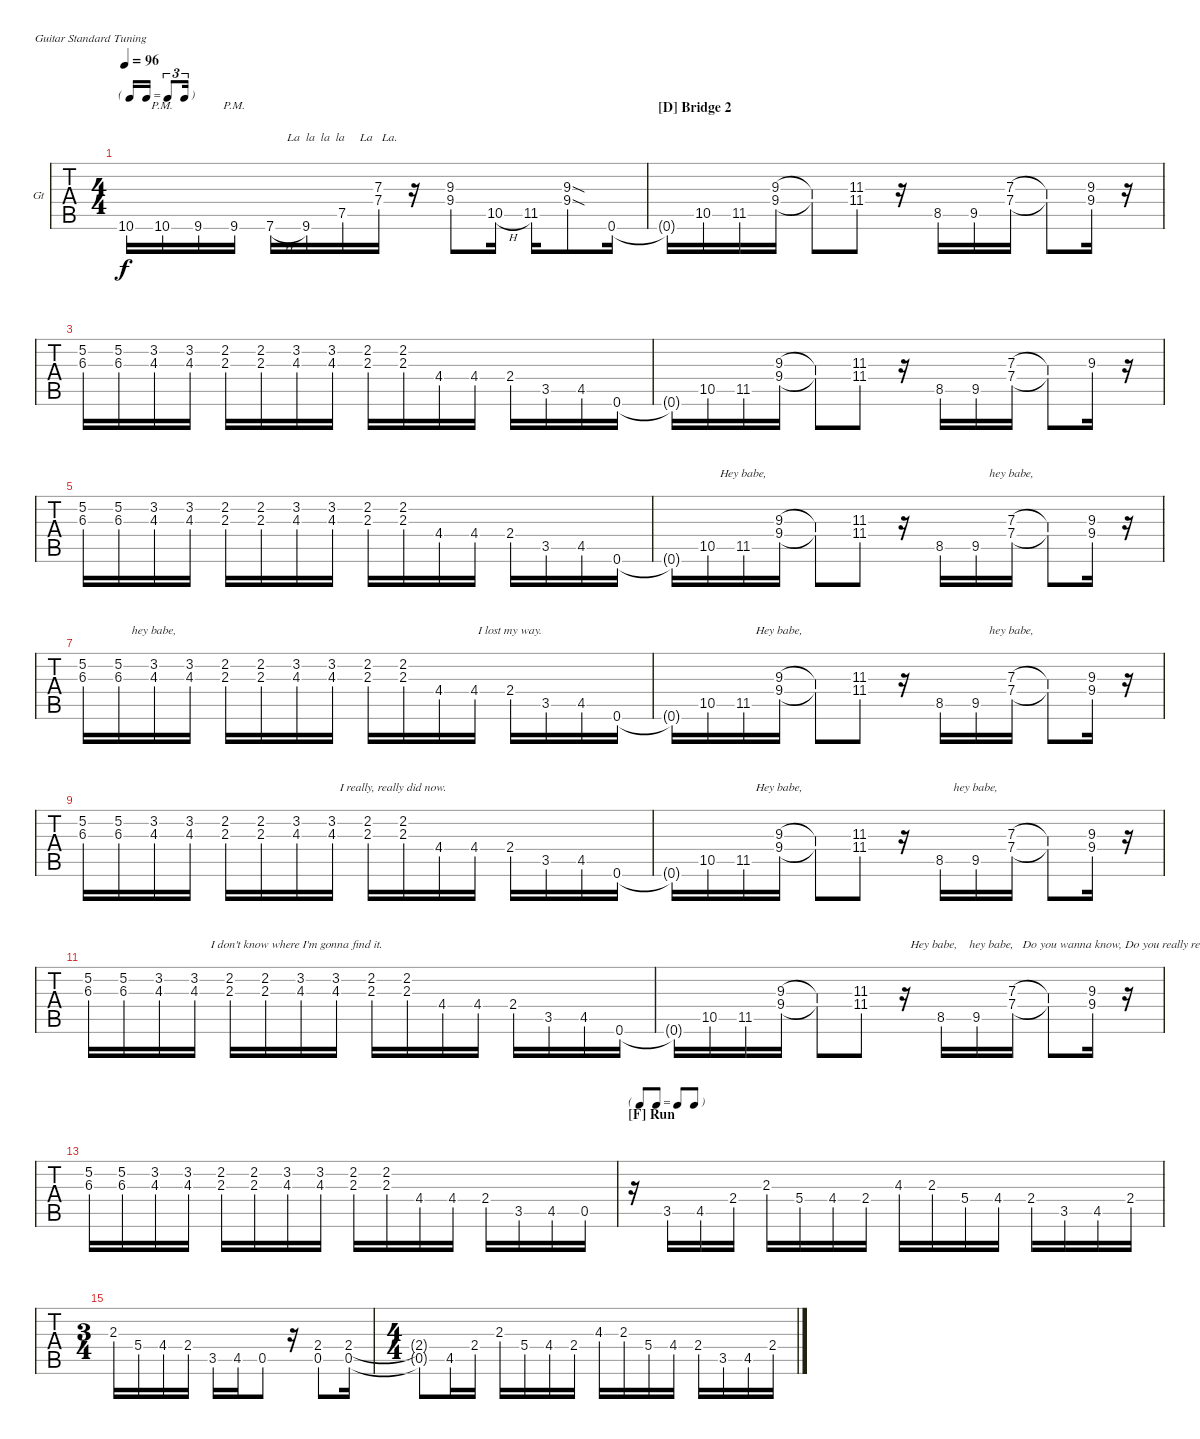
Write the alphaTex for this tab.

\bracketExtendMode nobrackets
\firstSystemTrackNameOrientation horizontal
\otherSystemsTrackNameOrientation horizontal
\defaultBarNumberDisplay FirstOfSystem
\track ("Guitar" "Gt") {instrument overdrivenguitar}
\staff {tabs}
\tuning (E4 B3 G3 D3 A2 E2)
\ts (4 4)
\tf triplet16th
\tempo 96
\clef g2
\ks a
10.6.16{lyrics (0 "") lyrics (1 "") lyrics (2 "") lyrics (3 "") lyrics (4 "") dy f} 10.6{pm}.16{lyrics (0 "") lyrics (1 "") lyrics (2 "") lyrics (3 "") lyrics (4 "")} 9.6.16{lyrics (0 "") lyrics (1 "") lyrics (2 "") lyrics (3 "") lyrics (4 "")} 9.6{pm}.16{lyrics (0 "") lyrics (1 "") lyrics (2 "") lyrics (3 "") lyrics (4 "")} 7.6{h}.16{lyrics (0 "") lyrics (1 "") lyrics (2 "") lyrics (3 "") lyrics (4 "")} 9.6.16{lyrics (0 "") lyrics (1 "") lyrics (2 "") lyrics (3 "") lyrics (4 "")} 7.5.16{lyrics (0 "") lyrics (1 "") lyrics (2 "") lyrics (3 "La  la  la  la     La   La.") lyrics (4 "")} (7.3 7.4).16{lyrics (0 "") lyrics (1 "") lyrics (2 "") lyrics (3 "") lyrics (4 "")} r.16 (9.3{st} 9.4{st}).8{lyrics (0 "") lyrics (1 "") lyrics (2 "") lyrics (3 "") lyrics (4 "")} 10.5{h}.16{lyrics (0 "") lyrics (1 "") lyrics (2 "") lyrics (3 "") lyrics (4 "")} 11.5.16{lyrics (0 "") lyrics (1 "") lyrics (2 "") lyrics (3 "") lyrics (4 "")} (9.3{sod} 9.4{sod}).8{lyrics (0 "") lyrics (1 "") lyrics (2 "") lyrics (3 "") lyrics (4 "")} 0.6.16{lyrics (0 "") lyrics (1 "") lyrics (2 "") lyrics (3 "") lyrics (4 "")} |
\section ("D" "Bridge 2")
0.6{t}.16{lyrics (0 "") lyrics (1 "") lyrics (2 "") lyrics (3 "") lyrics (4 "")} 10.5.16{lyrics (0 "") lyrics (1 "") lyrics (2 "") lyrics (3 "") lyrics (4 "")} 11.5.16{lyrics (0 "") lyrics (1 "") lyrics (2 "") lyrics (3 "") lyrics (4 "")} (9.3 9.4).16{lyrics (0 "") lyrics (1 "") lyrics (2 "") lyrics (3 "") lyrics (4 "")} (9.3{t} 9.4{t}).8{lyrics (0 "") lyrics (1 "") lyrics (2 "") lyrics (3 "") lyrics (4 "")} (11.3{st} 11.4{st}).8{lyrics (0 "") lyrics (1 "") lyrics (2 "") lyrics (3 "") lyrics (4 "")} r.16 8.5.16{lyrics (0 "") lyrics (1 "") lyrics (2 "") lyrics (3 "") lyrics (4 "")} 9.5.16{lyrics (0 "") lyrics (1 "") lyrics (2 "") lyrics (3 "") lyrics (4 "")} (7.3 7.4).16{lyrics (0 "") lyrics (1 "") lyrics (2 "") lyrics (3 "") lyrics (4 "")} (7.3{t} 7.4{t}).8{lyrics (0 "") lyrics (1 "") lyrics (2 "") lyrics (3 "") lyrics (4 "")} (9.3 9.4).16{lyrics (0 "") lyrics (1 "") lyrics (2 "") lyrics (3 "") lyrics (4 "")} r.16 |
(5.2 6.3).16{lyrics (0 "") lyrics (1 "") lyrics (2 "") lyrics (3 "") lyrics (4 "")} (5.2 6.3).16{lyrics (0 "") lyrics (1 "") lyrics (2 "") lyrics (3 "") lyrics (4 "")} (3.2 4.3).16{lyrics (0 "") lyrics (1 "") lyrics (2 "") lyrics (3 "") lyrics (4 "")} (3.2 4.3).16{lyrics (0 "") lyrics (1 "") lyrics (2 "") lyrics (3 "") lyrics (4 "")} (2.2 2.3).16{lyrics (0 "") lyrics (1 "") lyrics (2 "") lyrics (3 "") lyrics (4 "")} (2.2 2.3).16{lyrics (0 "") lyrics (1 "") lyrics (2 "") lyrics (3 "") lyrics (4 "")} (3.2 4.3).16{lyrics (0 "") lyrics (1 "") lyrics (2 "") lyrics (3 "") lyrics (4 "")} (3.2 4.3).16{lyrics (0 "") lyrics (1 "") lyrics (2 "") lyrics (3 "") lyrics (4 "")} (2.2 2.3).16{lyrics (0 "") lyrics (1 "") lyrics (2 "") lyrics (3 "") lyrics (4 "")} (2.2 2.3).16{lyrics (0 "") lyrics (1 "") lyrics (2 "") lyrics (3 "") lyrics (4 "")} 4.4.16{lyrics (0 "") lyrics (1 "") lyrics (2 "") lyrics (3 "") lyrics (4 "")} 4.4.16{lyrics (0 "") lyrics (1 "") lyrics (2 "") lyrics (3 "") lyrics (4 "")} 2.4.16{lyrics (0 "") lyrics (1 "") lyrics (2 "") lyrics (3 "") lyrics (4 "")} 3.5.16{lyrics (0 "") lyrics (1 "") lyrics (2 "") lyrics (3 "") lyrics (4 "")} 4.5.16{lyrics (0 "") lyrics (1 "") lyrics (2 "") lyrics (3 "") lyrics (4 "")} 0.6.16{lyrics (0 "") lyrics (1 "") lyrics (2 "") lyrics (3 "") lyrics (4 "")} |
0.6{t}.16{lyrics (0 "") lyrics (1 "") lyrics (2 "") lyrics (3 "") lyrics (4 "")} 10.5.16{lyrics (0 "") lyrics (1 "") lyrics (2 "") lyrics (3 "") lyrics (4 "")} 11.5.16{lyrics (0 "") lyrics (1 "") lyrics (2 "") lyrics (3 "") lyrics (4 "")} (9.3 9.4).16{lyrics (0 "") lyrics (1 "") lyrics (2 "") lyrics (3 "") lyrics (4 "")} (9.3{t} 9.4{t}).8{lyrics (0 "") lyrics (1 "") lyrics (2 "") lyrics (3 "") lyrics (4 "")} (11.3{st} 11.4{st}).8{lyrics (0 "") lyrics (1 "") lyrics (2 "") lyrics (3 "") lyrics (4 "")} r.16 8.5.16{lyrics (0 "") lyrics (1 "") lyrics (2 "") lyrics (3 "") lyrics (4 "")} 9.5.16{lyrics (0 "") lyrics (1 "") lyrics (2 "") lyrics (3 "") lyrics (4 "")} (7.3 7.4).16{lyrics (0 "") lyrics (1 "") lyrics (2 "") lyrics (3 "") lyrics (4 "")} (7.3{t} 7.4{t}).8{lyrics (0 "") lyrics (1 "") lyrics (2 "") lyrics (3 "") lyrics (4 "")} 9.3.16{lyrics (0 "") lyrics (1 "") lyrics (2 "") lyrics (3 "") lyrics (4 "")} r.16 |
(5.2 6.3).16{lyrics (0 "") lyrics (1 "") lyrics (2 "") lyrics (3 "") lyrics (4 "")} (5.2 6.3).16{lyrics (0 "") lyrics (1 "") lyrics (2 "") lyrics (3 "") lyrics (4 "")} (3.2 4.3).16{lyrics (0 "") lyrics (1 "") lyrics (2 "") lyrics (3 "") lyrics (4 "")} (3.2 4.3).16{lyrics (0 "") lyrics (1 "") lyrics (2 "") lyrics (3 "") lyrics (4 "")} (2.2 2.3).16{lyrics (0 "") lyrics (1 "") lyrics (2 "") lyrics (3 "") lyrics (4 "")} (2.2 2.3).16{lyrics (0 "") lyrics (1 "") lyrics (2 "") lyrics (3 "") lyrics (4 "")} (3.2 4.3).16{lyrics (0 "") lyrics (1 "") lyrics (2 "") lyrics (3 "") lyrics (4 "")} (3.2 4.3).16{lyrics (0 "") lyrics (1 "") lyrics (2 "") lyrics (3 "") lyrics (4 "")} (2.2 2.3).16{lyrics (0 "") lyrics (1 "") lyrics (2 "") lyrics (3 "") lyrics (4 "")} (2.2 2.3).16{lyrics (0 "") lyrics (1 "") lyrics (2 "") lyrics (3 "") lyrics (4 "")} 4.4.16{lyrics (0 "") lyrics (1 "") lyrics (2 "") lyrics (3 "") lyrics (4 "")} 4.4.16{lyrics (0 "") lyrics (1 "") lyrics (2 "") lyrics (3 "") lyrics (4 "")} 2.4.16{lyrics (0 "") lyrics (1 "") lyrics (2 "") lyrics (3 "") lyrics (4 "")} 3.5.16{lyrics (0 "") lyrics (1 "") lyrics (2 "") lyrics (3 "") lyrics (4 "")} 4.5.16{lyrics (0 "") lyrics (1 "") lyrics (2 "") lyrics (3 "") lyrics (4 "")} 0.6.16{lyrics (0 "") lyrics (1 "") lyrics (2 "") lyrics (3 "") lyrics (4 "")} |
0.6{t}.16{lyrics (0 "") lyrics (1 "") lyrics (2 "") lyrics (3 "") lyrics (4 "")} 10.5.16{lyrics (0 "") lyrics (1 "") lyrics (2 "") lyrics (3 "") lyrics (4 "")} 11.5.16{lyrics (0 "") lyrics (1 "") lyrics (2 "") lyrics (3 "") lyrics (4 "Hey babe,")} (9.3 9.4).16{lyrics (0 "") lyrics (1 "") lyrics (2 "") lyrics (3 "") lyrics (4 "")} (9.3{t} 9.4{t}).8{lyrics (0 "") lyrics (1 "") lyrics (2 "") lyrics (3 "") lyrics (4 "")} (11.3{st} 11.4{st}).8{lyrics (0 "") lyrics (1 "") lyrics (2 "") lyrics (3 "") lyrics (4 "")} r.16 8.5.16{lyrics (0 "") lyrics (1 "") lyrics (2 "") lyrics (3 "") lyrics (4 "")} 9.5.16{lyrics (0 "") lyrics (1 "") lyrics (2 "") lyrics (3 "") lyrics (4 "")} (7.3 7.4).16{lyrics (0 "") lyrics (1 "") lyrics (2 "") lyrics (3 "") lyrics (4 "hey babe,")} (7.3{t} 7.4{t}).8{lyrics (0 "") lyrics (1 "") lyrics (2 "") lyrics (3 "") lyrics (4 "")} (9.3 9.4).16{lyrics (0 "") lyrics (1 "") lyrics (2 "") lyrics (3 "") lyrics (4 "")} r.16 |
(5.2 6.3).16{lyrics (0 "") lyrics (1 "") lyrics (2 "") lyrics (3 "") lyrics (4 "")} (5.2 6.3).16{lyrics (0 "") lyrics (1 "") lyrics (2 "") lyrics (3 "") lyrics (4 "")} (3.2 4.3).16{lyrics (0 "") lyrics (1 "") lyrics (2 "") lyrics (3 "") lyrics (4 "hey babe,")} (3.2 4.3).16{lyrics (0 "") lyrics (1 "") lyrics (2 "") lyrics (3 "") lyrics (4 "")} (2.2 2.3).16{lyrics (0 "") lyrics (1 "") lyrics (2 "") lyrics (3 "") lyrics (4 "")} (2.2 2.3).16{lyrics (0 "") lyrics (1 "") lyrics (2 "") lyrics (3 "") lyrics (4 "")} (3.2 4.3).16{lyrics (0 "") lyrics (1 "") lyrics (2 "") lyrics (3 "") lyrics (4 "")} (3.2 4.3).16{lyrics (0 "") lyrics (1 "") lyrics (2 "") lyrics (3 "") lyrics (4 "")} (2.2 2.3).16{lyrics (0 "") lyrics (1 "") lyrics (2 "") lyrics (3 "") lyrics (4 "")} (2.2 2.3).16{lyrics (0 "") lyrics (1 "") lyrics (2 "") lyrics (3 "") lyrics (4 "")} 4.4.16{lyrics (0 "") lyrics (1 "") lyrics (2 "") lyrics (3 "") lyrics (4 "")} 4.4.16{lyrics (0 "") lyrics (1 "") lyrics (2 "") lyrics (3 "") lyrics (4 "")} 2.4.16{lyrics (0 "") lyrics (1 "") lyrics (2 "") lyrics (3 "") lyrics (4 "I lost my way.")} 3.5.16{lyrics (0 "") lyrics (1 "") lyrics (2 "") lyrics (3 "") lyrics (4 "")} 4.5.16{lyrics (0 "") lyrics (1 "") lyrics (2 "") lyrics (3 "") lyrics (4 "")} 0.6.16{lyrics (0 "") lyrics (1 "") lyrics (2 "") lyrics (3 "") lyrics (4 "")} |
0.6{t}.16{lyrics (0 "") lyrics (1 "") lyrics (2 "") lyrics (3 "") lyrics (4 "")} 10.5.16{lyrics (0 "") lyrics (1 "") lyrics (2 "") lyrics (3 "") lyrics (4 "")} 11.5.16{lyrics (0 "") lyrics (1 "") lyrics (2 "") lyrics (3 "") lyrics (4 "")} (9.3 9.4).16{lyrics (0 "") lyrics (1 "") lyrics (2 "") lyrics (3 "") lyrics (4 "Hey babe,")} (9.3{t} 9.4{t}).8{lyrics (0 "") lyrics (1 "") lyrics (2 "") lyrics (3 "") lyrics (4 "")} (11.3{st} 11.4{st}).8{lyrics (0 "") lyrics (1 "") lyrics (2 "") lyrics (3 "") lyrics (4 "")} r.16 8.5.16{lyrics (0 "") lyrics (1 "") lyrics (2 "") lyrics (3 "") lyrics (4 "")} 9.5.16{lyrics (0 "") lyrics (1 "") lyrics (2 "") lyrics (3 "") lyrics (4 "")} (7.3 7.4).16{lyrics (0 "") lyrics (1 "") lyrics (2 "") lyrics (3 "") lyrics (4 "hey babe,")} (7.3{t} 7.4{t}).8{lyrics (0 "") lyrics (1 "") lyrics (2 "") lyrics (3 "") lyrics (4 "")} (9.3 9.4).16{lyrics (0 "") lyrics (1 "") lyrics (2 "") lyrics (3 "") lyrics (4 "")} r.16 |
(5.2 6.3).16{lyrics (0 "") lyrics (1 "") lyrics (2 "") lyrics (3 "") lyrics (4 "")} (5.2 6.3).16{lyrics (0 "") lyrics (1 "") lyrics (2 "") lyrics (3 "") lyrics (4 "")} (3.2 4.3).16{lyrics (0 "") lyrics (1 "") lyrics (2 "") lyrics (3 "") lyrics (4 "")} (3.2 4.3).16{lyrics (0 "") lyrics (1 "") lyrics (2 "") lyrics (3 "") lyrics (4 "")} (2.2 2.3).16{lyrics (0 "") lyrics (1 "") lyrics (2 "") lyrics (3 "") lyrics (4 "")} (2.2 2.3).16{lyrics (0 "") lyrics (1 "") lyrics (2 "") lyrics (3 "") lyrics (4 "")} (3.2 4.3).16{lyrics (0 "") lyrics (1 "") lyrics (2 "") lyrics (3 "") lyrics (4 "")} (3.2 4.3).16{lyrics (0 "") lyrics (1 "") lyrics (2 "") lyrics (3 "") lyrics (4 "")} (2.2 2.3).16{lyrics (0 "") lyrics (1 "") lyrics (2 "") lyrics (3 "") lyrics (4 "                 I really, really did now.")} (2.2 2.3).16{lyrics (0 "") lyrics (1 "") lyrics (2 "") lyrics (3 "") lyrics (4 "")} 4.4.16{lyrics (0 "") lyrics (1 "") lyrics (2 "") lyrics (3 "") lyrics (4 "")} 4.4.16{lyrics (0 "") lyrics (1 "") lyrics (2 "") lyrics (3 "") lyrics (4 "")} 2.4.16{lyrics (0 "") lyrics (1 "") lyrics (2 "") lyrics (3 "") lyrics (4 "")} 3.5.16{lyrics (0 "") lyrics (1 "") lyrics (2 "") lyrics (3 "") lyrics (4 "")} 4.5.16{lyrics (0 "") lyrics (1 "") lyrics (2 "") lyrics (3 "") lyrics (4 "")} 0.6.16{lyrics (0 "") lyrics (1 "") lyrics (2 "") lyrics (3 "") lyrics (4 "")} |
0.6{t}.16{lyrics (0 "") lyrics (1 "") lyrics (2 "") lyrics (3 "") lyrics (4 "")} 10.5.16{lyrics (0 "") lyrics (1 "") lyrics (2 "") lyrics (3 "") lyrics (4 "")} 11.5.16{lyrics (0 "") lyrics (1 "") lyrics (2 "") lyrics (3 "") lyrics (4 "")} (9.3 9.4).16{lyrics (0 "") lyrics (1 "") lyrics (2 "") lyrics (3 "") lyrics (4 "Hey babe,")} (9.3{t} 9.4{t}).8{lyrics (0 "") lyrics (1 "") lyrics (2 "") lyrics (3 "") lyrics (4 "")} (11.3{st} 11.4{st}).8{lyrics (0 "") lyrics (1 "") lyrics (2 "") lyrics (3 "") lyrics (4 "")} r.16 8.5.16{lyrics (0 "") lyrics (1 "") lyrics (2 "") lyrics (3 "") lyrics (4 "")} 9.5.16{lyrics (0 "") lyrics (1 "") lyrics (2 "") lyrics (3 "") lyrics (4 "hey babe,")} (7.3 7.4).16{lyrics (0 "") lyrics (1 "") lyrics (2 "") lyrics (3 "") lyrics (4 "")} (7.3{t} 7.4{t}).8{lyrics (0 "") lyrics (1 "") lyrics (2 "") lyrics (3 "") lyrics (4 "")} (9.3 9.4).16{lyrics (0 "") lyrics (1 "") lyrics (2 "") lyrics (3 "") lyrics (4 "")} r.16 |
(5.2 6.3).16{lyrics (0 "") lyrics (1 "") lyrics (2 "") lyrics (3 "") lyrics (4 "")} (5.2 6.3).16{lyrics (0 "") lyrics (1 "") lyrics (2 "") lyrics (3 "") lyrics (4 "")} (3.2 4.3).16{lyrics (0 "") lyrics (1 "") lyrics (2 "") lyrics (3 "") lyrics (4 "")} (3.2 4.3).16{lyrics (0 "") lyrics (1 "") lyrics (2 "") lyrics (3 "") lyrics (4 "")} (2.2 2.3).16{lyrics (0 "") lyrics (1 "") lyrics (2 "") lyrics (3 "") lyrics (4 "")} (2.2 2.3).16{lyrics (0 "") lyrics (1 "") lyrics (2 "") lyrics (3 "") lyrics (4 "                     I don't know where I'm gonna find it.")} (3.2 4.3).16{lyrics (0 "") lyrics (1 "") lyrics (2 "") lyrics (3 "") lyrics (4 "")} (3.2 4.3).16{lyrics (0 "") lyrics (1 "") lyrics (2 "") lyrics (3 "") lyrics (4 "")} (2.2 2.3).16{lyrics (0 "") lyrics (1 "") lyrics (2 "") lyrics (3 "") lyrics (4 "")} (2.2 2.3).16{lyrics (0 "") lyrics (1 "") lyrics (2 "") lyrics (3 "") lyrics (4 "")} 4.4.16{lyrics (0 "") lyrics (1 "") lyrics (2 "") lyrics (3 "") lyrics (4 "")} 4.4.16{lyrics (0 "") lyrics (1 "") lyrics (2 "") lyrics (3 "") lyrics (4 "")} 2.4.16{lyrics (0 "") lyrics (1 "") lyrics (2 "") lyrics (3 "") lyrics (4 "")} 3.5.16{lyrics (0 "") lyrics (1 "") lyrics (2 "") lyrics (3 "") lyrics (4 "")} 4.5.16{lyrics (0 "") lyrics (1 "") lyrics (2 "") lyrics (3 "") lyrics (4 "")} 0.6.16{lyrics (0 "") lyrics (1 "") lyrics (2 "") lyrics (3 "") lyrics (4 "")} |
0.6{t}.16{lyrics (0 "") lyrics (1 "") lyrics (2 "") lyrics (3 "") lyrics (4 "")} 10.5.16{lyrics (0 "") lyrics (1 "") lyrics (2 "") lyrics (3 "") lyrics (4 "")} 11.5.16{lyrics (0 "") lyrics (1 "") lyrics (2 "") lyrics (3 "") lyrics (4 "")} (9.3 9.4).16{lyrics (0 "") lyrics (1 "") lyrics (2 "") lyrics (3 "") lyrics (4 "")} (9.3{t} 9.4{t}).8{lyrics (0 "") lyrics (1 "") lyrics (2 "") lyrics (3 "") lyrics (4 "")} (11.3{st} 11.4{st}).8{lyrics (0 "") lyrics (1 "") lyrics (2 "") lyrics (3 "") lyrics (4 "")} r.16 8.5.16{lyrics (0 "") lyrics (1 "") lyrics (2 "") lyrics (3 "") lyrics (4 "")} 9.5.16{lyrics (0 "") lyrics (1 "") lyrics (2 "") lyrics (3 "") lyrics (4 "")} (7.3 7.4).16{lyrics (0 "") lyrics (1 "") lyrics (2 "") lyrics (3 "") lyrics (4 "")} (7.3{t} 7.4{t}).8{lyrics (0 "") lyrics (1 "") lyrics (2 "") lyrics (3 "") lyrics (4 "")} (9.3 9.4).16{lyrics (0 "") lyrics (1 "") lyrics (2 "") lyrics (3 "") lyrics (4 "                Hey babe,    hey babe,   Do you wanna know, Do you really really wanna help me yeah?")} r.16 |
(5.2 6.3).16{lyrics (0 "") lyrics (1 "") lyrics (2 "") lyrics (3 "") lyrics (4 "")} (5.2 6.3).16{lyrics (0 "") lyrics (1 "") lyrics (2 "") lyrics (3 "") lyrics (4 "")} (3.2 4.3).16{lyrics (0 "") lyrics (1 "") lyrics (2 "") lyrics (3 "") lyrics (4 "")} (3.2 4.3).16{lyrics (0 "") lyrics (1 "") lyrics (2 "") lyrics (3 "") lyrics (4 "")} (2.2 2.3).16{lyrics (0 "") lyrics (1 "") lyrics (2 "") lyrics (3 "") lyrics (4 "")} (2.2 2.3).16{lyrics (0 "") lyrics (1 "") lyrics (2 "") lyrics (3 "") lyrics (4 "")} (3.2 4.3).16{lyrics (0 "") lyrics (1 "") lyrics (2 "") lyrics (3 "") lyrics (4 "")} (3.2 4.3).16{lyrics (0 "") lyrics (1 "") lyrics (2 "") lyrics (3 "") lyrics (4 "")} (2.2 2.3).16{lyrics (0 "") lyrics (1 "") lyrics (2 "") lyrics (3 "") lyrics (4 "")} (2.2 2.3).16{lyrics (0 "") lyrics (1 "") lyrics (2 "") lyrics (3 "") lyrics (4 "")} 4.4.16{lyrics (0 "") lyrics (1 "") lyrics (2 "") lyrics (3 "") lyrics (4 "")} 4.4.16{lyrics (0 "") lyrics (1 "") lyrics (2 "") lyrics (3 "") lyrics (4 "")} 2.4.16{lyrics (0 "") lyrics (1 "") lyrics (2 "") lyrics (3 "") lyrics (4 "")} 3.5.16{lyrics (0 "") lyrics (1 "") lyrics (2 "") lyrics (3 "") lyrics (4 "")} 4.5.16{lyrics (0 "") lyrics (1 "") lyrics (2 "") lyrics (3 "") lyrics (4 "")} 0.5.16{lyrics (0 "") lyrics (1 "") lyrics (2 "") lyrics (3 "") lyrics (4 "")} |
\tf none
\section ("F" "Run")
r.16 3.5.16{lyrics (0 "") lyrics (1 "") lyrics (2 "") lyrics (3 "") lyrics (4 "")} 4.5.16{lyrics (0 "") lyrics (1 "") lyrics (2 "") lyrics (3 "") lyrics (4 "")} 2.4.16{lyrics (0 "") lyrics (1 "") lyrics (2 "") lyrics (3 "") lyrics (4 "")} 2.3.16{lyrics (0 "") lyrics (1 "") lyrics (2 "") lyrics (3 "") lyrics (4 "")} 5.4.16{lyrics (0 "") lyrics (1 "") lyrics (2 "") lyrics (3 "") lyrics (4 "")} 4.4.16{lyrics (0 "") lyrics (1 "") lyrics (2 "") lyrics (3 "") lyrics (4 "")} 2.4.16{lyrics (0 "") lyrics (1 "") lyrics (2 "") lyrics (3 "") lyrics (4 "")} 4.3.16{lyrics (0 "") lyrics (1 "") lyrics (2 "") lyrics (3 "") lyrics (4 "")} 2.3.16{lyrics (0 "") lyrics (1 "") lyrics (2 "") lyrics (3 "") lyrics (4 "")} 5.4.16{lyrics (0 "") lyrics (1 "") lyrics (2 "") lyrics (3 "") lyrics (4 "")} 4.4.16{lyrics (0 "") lyrics (1 "") lyrics (2 "") lyrics (3 "") lyrics (4 "")} 2.4.16{lyrics (0 "") lyrics (1 "") lyrics (2 "") lyrics (3 "") lyrics (4 "")} 3.5.16{lyrics (0 "") lyrics (1 "") lyrics (2 "") lyrics (3 "") lyrics (4 "")} 4.5.16{lyrics (0 "") lyrics (1 "") lyrics (2 "") lyrics (3 "") lyrics (4 "")} 2.4.16{lyrics (0 "") lyrics (1 "") lyrics (2 "") lyrics (3 "") lyrics (4 "")} |
\ts (3 4)
2.3.16{lyrics (0 "") lyrics (1 "") lyrics (2 "") lyrics (3 "") lyrics (4 "")} 5.4.16{lyrics (0 "") lyrics (1 "") lyrics (2 "") lyrics (3 "") lyrics (4 "")} 4.4.16{lyrics (0 "") lyrics (1 "") lyrics (2 "") lyrics (3 "") lyrics (4 "")} 2.4.16{lyrics (0 "") lyrics (1 "") lyrics (2 "") lyrics (3 "") lyrics (4 "")} 3.5.16{lyrics (0 "") lyrics (1 "") lyrics (2 "") lyrics (3 "") lyrics (4 "")} 4.5.16{lyrics (0 "") lyrics (1 "") lyrics (2 "") lyrics (3 "") lyrics (4 "")} 0.5{st}.8{lyrics (0 "") lyrics (1 "") lyrics (2 "") lyrics (3 "") lyrics (4 "")} r.16 (2.4{st} 0.5{st}).8{lyrics (0 "") lyrics (1 "") lyrics (2 "") lyrics (3 "") lyrics (4 "")} (2.4 0.5).16{lyrics (0 "") lyrics (1 "") lyrics (2 "") lyrics (3 "") lyrics (4 "")} |
\ts (4 4)
(2.4{t} 0.5{t}).8{lyrics (0 "") lyrics (1 "") lyrics (2 "") lyrics (3 "") lyrics (4 "")} 4.5.16{lyrics (0 "") lyrics (1 "") lyrics (2 "") lyrics (3 "") lyrics (4 "")} 2.4.16{lyrics (0 "") lyrics (1 "") lyrics (2 "") lyrics (3 "") lyrics (4 "")} 2.3.16{lyrics (0 "") lyrics (1 "") lyrics (2 "") lyrics (3 "") lyrics (4 "")} 5.4.16{lyrics (0 "") lyrics (1 "") lyrics (2 "") lyrics (3 "") lyrics (4 "")} 4.4.16{lyrics (0 "") lyrics (1 "") lyrics (2 "") lyrics (3 "") lyrics (4 "")} 2.4.16{lyrics (0 "") lyrics (1 "") lyrics (2 "") lyrics (3 "") lyrics (4 "")} 4.3.16{lyrics (0 "") lyrics (1 "") lyrics (2 "") lyrics (3 "") lyrics (4 "")} 2.3.16{lyrics (0 "") lyrics (1 "") lyrics (2 "") lyrics (3 "") lyrics (4 "")} 5.4.16{lyrics (0 "") lyrics (1 "") lyrics (2 "") lyrics (3 "") lyrics (4 "")} 4.4.16{lyrics (0 "") lyrics (1 "") lyrics (2 "") lyrics (3 "") lyrics (4 "")} 2.4.16{lyrics (0 "") lyrics (1 "") lyrics (2 "") lyrics (3 "") lyrics (4 "")} 3.5.16{lyrics (0 "") lyrics (1 "") lyrics (2 "") lyrics (3 "") lyrics (4 "")} 4.5.16{lyrics (0 "") lyrics (1 "") lyrics (2 "") lyrics (3 "") lyrics (4 "")} 2.4.16{lyrics (0 "") lyrics (1 "") lyrics (2 "") lyrics (3 "") lyrics (4 "")}
